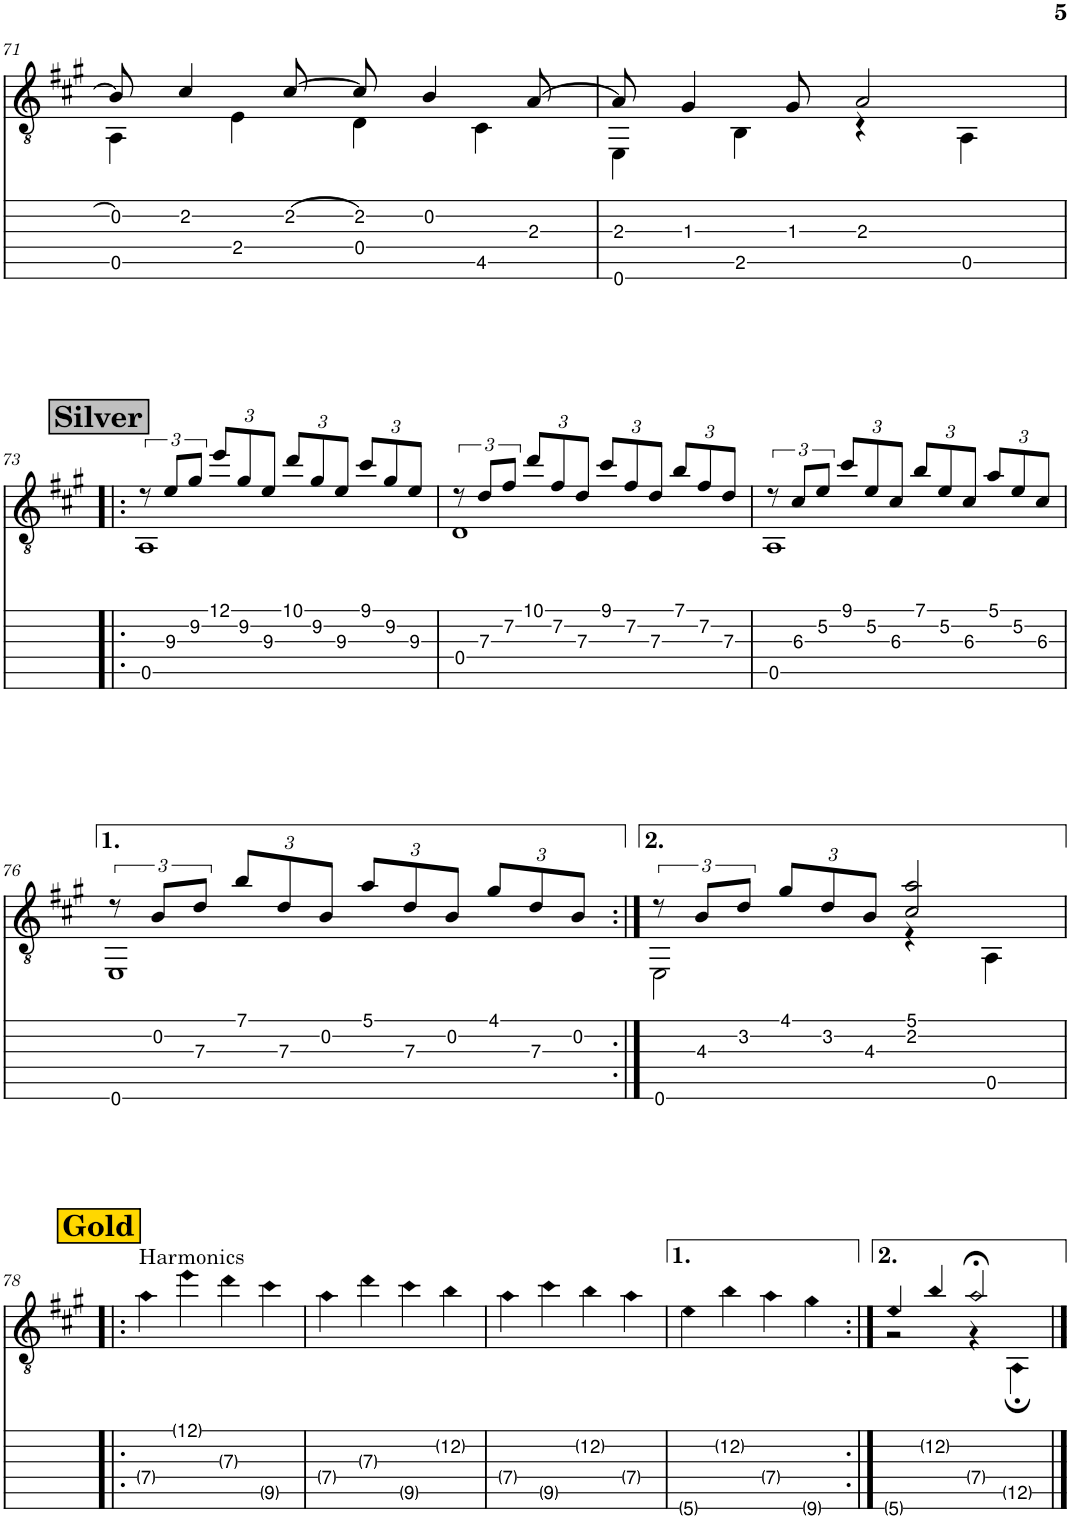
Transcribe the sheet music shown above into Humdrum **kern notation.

**kern	**kern
*part2	*part1
*staff2	*staff1
*I"Classical Guitar (Tablature)	*I"Guitar
!!LO:PB:g=z
*	*clefGv2
*k[]	*k[f#c#g#]
*M4/4	*M4/4
=71	=71
*^	*^
8B]	4AA	8B/]	4AA\
4c#	.	4c#/	.
.	4E	.	4E\
[8c#	.	[8c#/	.
8c#]	4D	8c#/]	4D\
4B	.	4B/	.
.	4C#	.	4C#\
8A	.	[8A/	.
=72	=72	=72	=72
8A	4EE	8A/]	4EE\
4G#	.	4G#/	.
.	4BB	.	4BB\
8G#	.	8G#/	.
2A	4r	2A/	4r
.	4AA	.	4AA\
!!LO:LB:g=z	!!
!!LO:REH:place=s1:a:B:cj:fs=14:t=Silver	!!
=73!|:	=73!|:	=73!|:	=73!|:
*Xbrackettup	*	*	*
12r	1AA	12r	1AA
12eL	.	12e/L	.
12g#J	.	12g#/J	.
*	*	*Xbrackettup	*
12eeL	.	12ee/L	.
12g#	.	12g#/	.
12eJ	.	12e/J	.
12ddL	.	12dd/L	.
12g#	.	12g#/	.
12eJ	.	12e/J	.
12cc#L	.	12cc#/L	.
12g#	.	12g#/	.
12eJ	.	12e/J	.
=74	=74	=74	=74
*	*	*brackettup	*
12r	1D	12r	1D
12dL	.	12d/L	.
12f#J	.	12f#/J	.
*	*	*Xbrackettup	*
12ddL	.	12dd/L	.
12f#	.	12f#/	.
12dJ	.	12d/J	.
12cc#L	.	12cc#/L	.
12f#	.	12f#/	.
12dJ	.	12d/J	.
12bL	.	12b/L	.
12f#	.	12f#/	.
12dJ	.	12d/J	.
=75	=75	=75	=75
*	*	*brackettup	*
12r	1AA	12r	1AA
12c#L	.	12c#/L	.
12eJ	.	12e/J	.
*	*	*Xbrackettup	*
12cc#L	.	12cc#/L	.
12e	.	12e/	.
12c#J	.	12c#/J	.
12bL	.	12b/L	.
12e	.	12e/	.
12c#J	.	12c#/J	.
12aL	.	12a/L	.
12e	.	12e/	.
12c#J	.	12c#/J	.
!!LO:LB:g=z	!!
=76	=76	=76	=76
*	*	*brackettup	*
12r	1EE	12r	1EE
12BL	.	12B/L	.
12dJ	.	12d/J	.
*	*	*Xbrackettup	*
12bL	.	12b/L	.
12d	.	12d/	.
12BJ	.	12B/J	.
12aL	.	12a/L	.
12d	.	12d/	.
12BJ	.	12B/J	.
12g#L	.	12g#/L	.
12d	.	12d/	.
12BJ	.	12B/J	.
=77:|!	=77:|!	=77:|!	=77:|!
*	*	*brackettup	*
12r	2EE	12r	2EE\
12BL	.	12B/L	.
12dJ	.	12d/J	.
*	*	*Xbrackettup	*
12g#L	.	12g#/L	.
12d	.	12d/	.
12BJ	.	12B/J	.
2c# 2a	4r	2c#/ 2a/	4r
.	4AA	.	4AA\
!!LO:LB:g=z
!!LO:REH:place=s1:a:B:cj:fs=14:t=Gold
=78!|:	=78!|:	=78!|:	=78!|:
!	!	!LO:TX:a:t=Harmonics	!
*v	*v	*	*
*	*v	*v
4A	4a\
4ee	4ee\
4d	4dd\
4F#	4cc#\
=79	=79
4A	4a\
4d	4dd\
4F#	4cc#\
4b	4b\
=80	=80
4A	4a\
4F#	4cc#\
4b	4b\
4A	4a\
=81	=81
4AA	4e\
4b	4b\
4A	4a\
4C#	4g#\
=82:|!	=82:|!
*	*^
4AA	4e/	2r
4b	4b/	.
4A	2a;</	4r
4A	.	4AA;\
*	*v	*v
==	==
*-	*-
